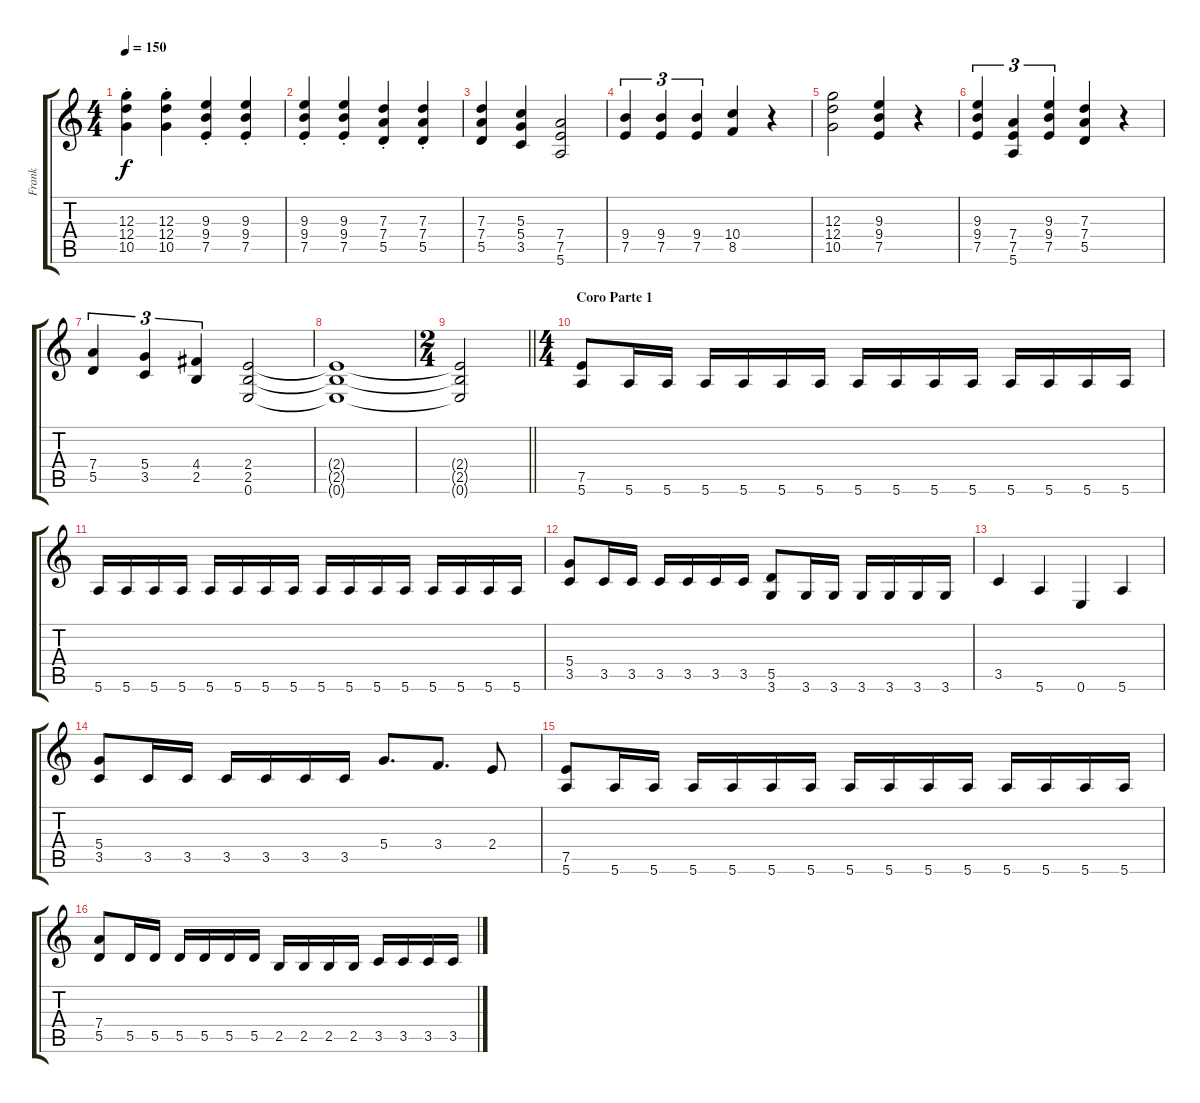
\track ("Frank" "Frank") {instrument acousticguitarsteel}
\staff {score tabs}
\tuning (E4 B3 G3 D3 A2 E2) {hide}
\ts (4 4)
\tempo 150
\clef g2
\ks c
(12.3{st} 12.4{st} 10.5{st}).4{dy f} (12.3{st} 12.4{st} 10.5{st}).4 (9.3{st} 9.4{st} 7.5{st}).4 (9.3{st} 9.4{st} 7.5{st}).4 |
(9.3{st} 9.4{st} 7.5{st}).4 (9.3{st} 9.4{st} 7.5{st}).4 (7.3{st} 7.4{st} 5.5{st}).4 (7.3{st} 7.4{st} 5.5{st}).4 |
(7.3 7.4 5.5).4 (5.3 5.4 3.5).4 (7.4 7.5 5.6).2 |
(9.4 7.5).4{tu (3 2)} (9.4 7.5).4{tu (3 2)} (9.4 7.5).4{tu (3 2)} (10.4 8.5).4 r.4 |
(12.3 12.4 10.5).2 (9.3 9.4 7.5).4 r.4 |
(9.3 9.4 7.5).4{tu (3 2)} (7.4 7.5 5.6).4{tu (3 2)} (9.3 9.4 7.5).4{tu (3 2)} (7.3 7.4 5.5).4 r.4 |
(7.4 5.5).4{tu (3 2)} (5.4 3.5).4{tu (3 2)} (4.4 2.5).4{tu (3 2)} (2.4 2.5 0.6).2 |
(2.4{t} 2.5{t} 0.6{t}).1 |
\ts (2 4)
\barLineRight lightlight
(2.4{t} 2.5{t} 0.6{t}).2 |
\ts (4 4)
\section ("" "Coro Parte 1")
(7.5 5.6).8 5.6.16 5.6.16 5.6.16 5.6.16 5.6.16 5.6.16 5.6.16 5.6.16 5.6.16 5.6.16 5.6.16 5.6.16 5.6.16 5.6.16 |
5.6.16 5.6.16 5.6.16 5.6.16 5.6.16 5.6.16 5.6.16 5.6.16 5.6.16 5.6.16 5.6.16 5.6.16 5.6.16 5.6.16 5.6.16 5.6.16 |
(5.4 3.5).8 3.5.16 3.5.16 3.5.16 3.5.16 3.5.16 3.5.16 (5.5 3.6).8 3.6.16 3.6.16 3.6.16 3.6.16 3.6.16 3.6.16 |
3.5.4 5.6.4 0.6.4 5.6.4 |
(5.4 3.5).8 3.5.16 3.5.16 3.5.16 3.5.16 3.5.16 3.5.16 5.4.8{d} 3.4.8{d} 2.4.8 |
(7.5 5.6).8 5.6.16 5.6.16 5.6.16 5.6.16 5.6.16 5.6.16 5.6.16 5.6.16 5.6.16 5.6.16 5.6.16 5.6.16 5.6.16 5.6.16 |
(7.4 5.5).8 5.5.16 5.5.16 5.5.16 5.5.16 5.5.16 5.5.16 2.5.16 2.5.16 2.5.16 2.5.16 3.5.16 3.5.16 3.5.16 3.5.16
